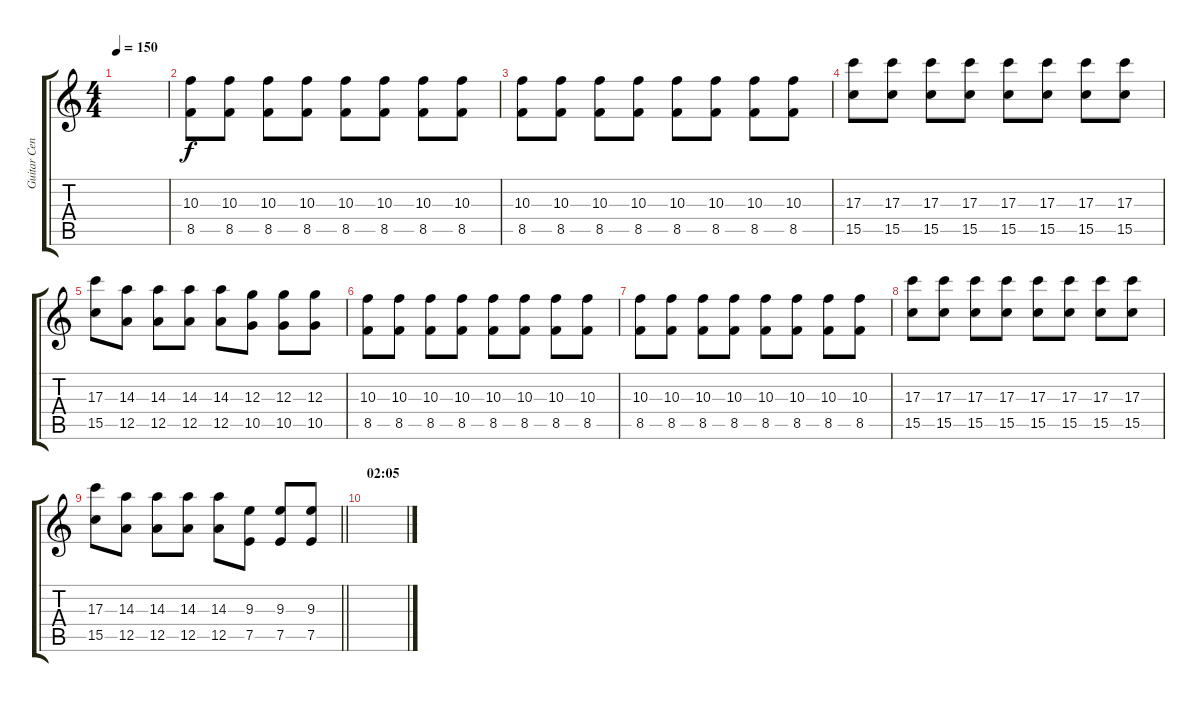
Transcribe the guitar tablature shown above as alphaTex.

\track ("Guitar Center" "Guitar Cen") {instrument overdrivenguitar}
\staff {score tabs}
\tuning (E4 B3 G3 D3 A2 D2) {hide}
\ts (4 4)
\tempo 150
\clef g2
\ks c
|
(10.3 8.5).8 (10.3 8.5).8 (10.3 8.5).8 (10.3 8.5).8 (10.3 8.5).8 (10.3 8.5).8 (10.3 8.5).8 (10.3 8.5).8 |
(10.3 8.5).8 (10.3 8.5).8 (10.3 8.5).8 (10.3 8.5).8 (10.3 8.5).8 (10.3 8.5).8 (10.3 8.5).8 (10.3 8.5).8 |
(17.3 15.5).8 (17.3 15.5).8 (17.3 15.5).8 (17.3 15.5).8 (17.3 15.5).8 (17.3 15.5).8 (17.3 15.5).8 (17.3 15.5).8 |
(17.3 15.5).8 (14.3 12.5).8 (14.3 12.5).8 (14.3 12.5).8 (14.3 12.5).8 (12.3 10.5).8 (12.3 10.5).8 (12.3 10.5).8 |
(10.3 8.5).8 (10.3 8.5).8 (10.3 8.5).8 (10.3 8.5).8 (10.3 8.5).8 (10.3 8.5).8 (10.3 8.5).8 (10.3 8.5).8 |
(10.3 8.5).8 (10.3 8.5).8 (10.3 8.5).8 (10.3 8.5).8 (10.3 8.5).8 (10.3 8.5).8 (10.3 8.5).8 (10.3 8.5).8 |
(17.3 15.5).8 (17.3 15.5).8 (17.3 15.5).8 (17.3 15.5).8 (17.3 15.5).8 (17.3 15.5).8 (17.3 15.5).8 (17.3 15.5).8 |
\barLineRight lightlight
(17.3 15.5).8 (14.3 12.5).8 (14.3 12.5).8 (14.3 12.5).8 (14.3 12.5).8 (9.3 7.5).8 (9.3 7.5).8 (9.3 7.5).8 |
\section ("" "02:05")
